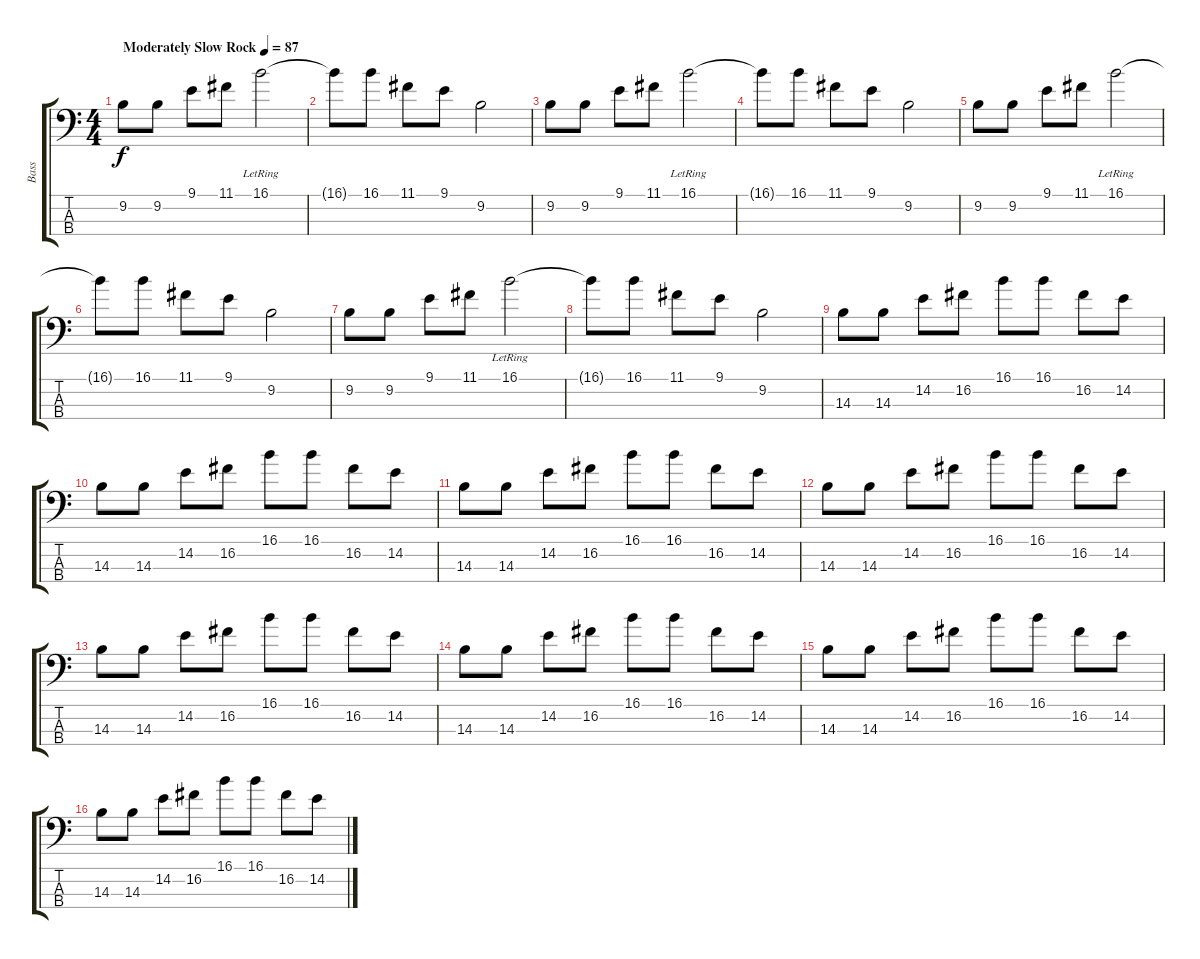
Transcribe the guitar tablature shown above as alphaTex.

\track ("Bass" "Bass") {instrument electricbassfinger}
\staff {score tabs}
\tuning (G2 D2 A1 E1) {hide}
\ts (4 4)
\tempo (87 "Moderately Slow Rock")
\clef f4
\ks c
9.2.8{dy f instrument electricbassfinger} 9.2.8 9.1.8 11.1.8 16.1{lr}.2 |
16.1{t}.8 16.1.8 11.1.8 9.1.8 9.2.2 |
9.2.8 9.2.8 9.1.8 11.1.8 16.1{lr}.2 |
16.1{t}.8 16.1.8 11.1.8 9.1.8 9.2.2 |
9.2.8 9.2.8 9.1.8 11.1.8 16.1{lr}.2 |
16.1{t}.8 16.1.8 11.1.8 9.1.8 9.2.2 |
9.2.8 9.2.8 9.1.8 11.1.8 16.1{lr}.2 |
16.1{t}.8 16.1.8 11.1.8 9.1.8 9.2.2 |
14.3.8 14.3.8 14.2.8 16.2.8 16.1.8 16.1.8 16.2.8 14.2.8 |
14.3.8 14.3.8 14.2.8 16.2.8 16.1.8 16.1.8 16.2.8 14.2.8 |
14.3.8 14.3.8 14.2.8 16.2.8 16.1.8 16.1.8 16.2.8 14.2.8 |
14.3.8 14.3.8 14.2.8 16.2.8 16.1.8 16.1.8 16.2.8 14.2.8 |
14.3.8 14.3.8 14.2.8 16.2.8 16.1.8 16.1.8 16.2.8 14.2.8 |
14.3.8 14.3.8 14.2.8 16.2.8 16.1.8 16.1.8 16.2.8 14.2.8 |
14.3.8 14.3.8 14.2.8 16.2.8 16.1.8 16.1.8 16.2.8 14.2.8 |
14.3.8 14.3.8 14.2.8 16.2.8 16.1.8 16.1.8 16.2.8 14.2.8
